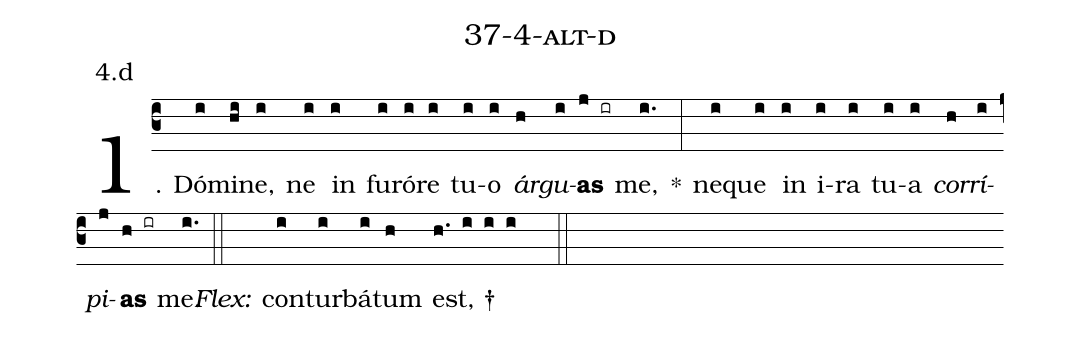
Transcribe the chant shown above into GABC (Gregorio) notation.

name: 37-4-alt-d;
annotation: 4.d;
%%
(c3)1. Dó(i)mi(hi)ne,(i) ne(i) in(i) fu(i)ró(i)re(i) tu(i)o(i) <i>ár</i>(h)<i>gu</i>(i)<b>as</b>(j ir) me,(i.) *(:) ne(i)que(i) in(i) i(i)ra(i) tu(i)a(i) <i>cor</i>(h)<i>rí</i>(i)<i>pi</i>(j)<b>as</b>(h ir) me.(i.) (::)
<i>Flex:</i>()  con(i)tur(i)bá(i)tum(h) est, †(h. i i i  ::)
